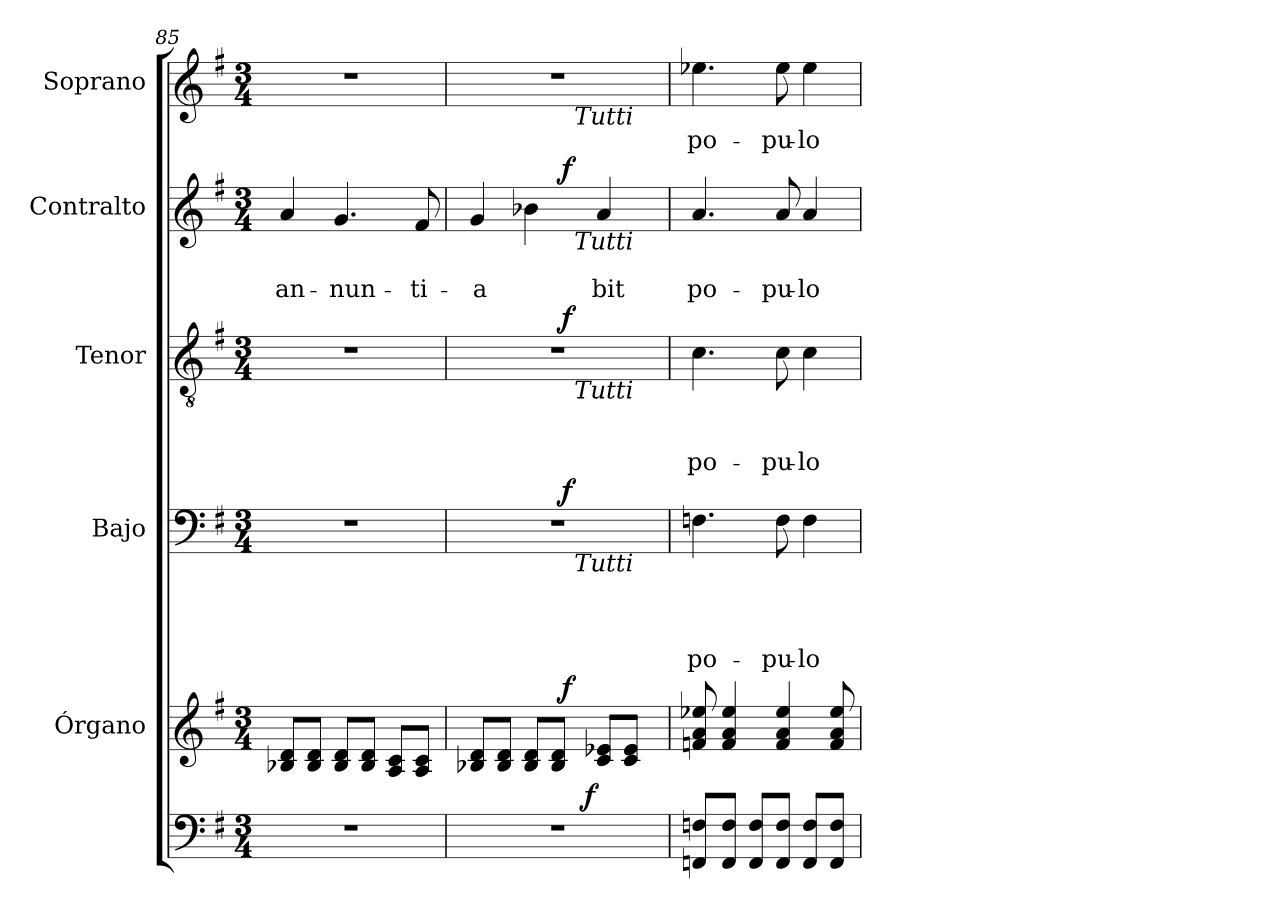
**kern	**dynam	**kern	**dynam	**kern	**text	**text	**text	**text	**dynam	**kern	**text	**text	**text	**dynam	**kern	**text	**text	**dynam	**kern	**text
*part6	*part6	*part5	*part5	*part4	*part4	*part4	*part4	*part4	*part4	*part3	*part3	*part3	*part3	*part3	*part2	*part2	*part2	*part2	*part1	*part1
*staff6	*staff6	*staff5	*staff5	*staff4	*staff4	*staff4	*staff4	*staff4	*staff4	*staff3	*staff3	*staff3	*staff3	*staff3	*staff2	*staff2	*staff2	*staff2	*staff1	*staff1
*	*	*I"Órgano	*	*I"Bajo	*	*	*	*	*	*I"Tenor	*	*	*	*	*I"Contralto	*	*	*	*I"Soprano	*
*clefF4	*	*clefG2	*	*clefF4	*	*	*	*	*	*clefGv2	*	*	*	*	*clefG2	*	*	*	*clefG2	*
*k[f#]	*	*k[f#]	*	*k[f#]	*	*	*	*	*	*k[f#]	*	*	*	*	*k[f#]	*	*	*	*k[f#]	*
*G:	*	*G:	*	*G:	*	*	*	*	*	*G:	*	*	*	*	*G:	*	*	*	*G:	*
*M3/4	*	*M3/4	*	*M3/4	*	*	*	*	*	*M3/4	*	*	*	*	*M3/4	*	*	*	*M3/4	*
=85	=85	=85	=85	=85	=85	=85	=85	=85	=85	=85	=85	=85	=85	=85	=85	=85	=85	=85	=85	=85
!	!	!	!	!	!	!	!	!	!	!	!	!	!	!	!	!	!LO:LY:b	!	!	!
2.r	.	8B-X/ 8d/L	.	2.r	.	.	.	.	.	2.r	.	.	.	.	4a/	.	an-	.	2.r	.
.	.	8B-/ 8d/J	.	.	.	.	.	.	.	.	.	.	.	.	.	.	.	.	.	.
!	!	!	!	!	!	!	!	!	!	!	!	!	!	!	!	!	!LO:LY:b	!	!	!
.	.	8B-/ 8d/L	.	.	.	.	.	.	.	.	.	.	.	.	4.g/	.	-nun-	.	.	.
.	.	8B-/ 8d/J	.	.	.	.	.	.	.	.	.	.	.	.	.	.	.	.	.	.
.	.	8A/ 8c/L	.	.	.	.	.	.	.	.	.	.	.	.	.	.	.	.	.	.
!	!	!	!	!	!	!	!	!	!	!	!	!	!	!	!	!	!LO:LY:b	!	!	!
.	.	8A/ 8c/J	.	.	.	.	.	.	.	.	.	.	.	.	8f#/	.	-ti-	.	.	.
=86	=86	=86	=86	=86	=86	=86	=86	=86	=86	=86	=86	=86	=86	=86	=86	=86	=86	=86	=86	=86
!	!	!	!	!	!	!	!	!	!	!	!	!	!	!	!	!	!LO:LY:b	!	!	!
*^	*	*^	*	*^	*	*	*	*	*	*^	*	*	*	*	*^	*	*	*	*^	*
*	*	*	*	*	*	*	*^	*	*	*	*	*	*	*^	*	*	*	*	*	*^	*	*	*	*	*	*
2.r	4...ryy	.	8B-X/ 8d/L	4ryy	.	2.r	4ryy	4..ryy	.	.	.	.	.	2.r	4ryy	4..ryy	.	.	.	.	4g/	4ryy	4..ryy	.	-a	.	2.r	4..ryy	.
.	.	.	8B-/ 8d/J	.	.	.	.	.	.	.	.	.	.	.	.	.	.	.	.	.	.	.	.	.	.	.	.	.	.
.	.	.	8B-/ 8d/L	8ryy	.	.	8ryy	.	.	.	.	.	.	.	8ryy	.	.	.	.	.	4b-X\	8ryy	.	.	.	.	.	.	.
.	.	.	8B-/ 8d/J	32ryy	.	.	32ryy	.	.	.	.	.	.	.	32ryy	.	.	.	.	.	.	32ryy	.	.	.	.	.	.	.
!	!	!	!	!	!LO:DY:a	!	!	!	!	!	!	!	!LO:DY:a	!	!	!	!	!	!	!LO:DY:a	!	!	!	!	!	!LO:DY:a	!	!	!
.	.	.	.	4ryy	f	.	4ryy	.	.	.	.	.	f	.	4ryy	.	.	.	.	f	.	4ryy	.	.	.	f	.	.	.
!	!	!	!	!	!	!	!	!	!	!	!	!	!	!	!	!	!	!	!	!	!	!	!	!	!	!	!	!LO:TX:b:i:t=Tutti	!
!	!	!	!	!	!	!	!	!	!	!	!	!	!	!	!	!	!	!	!	!	!	!	!LO:TX:b:i:t=Tutti	!	!	!	!	!	!
!	!	!	!	!	!	!	!	!	!	!	!	!	!	!	!	!LO:TX:b:i:t=Tutti	!	!	!	!	!	!	!	!	!	!	!	!	!
!	!	!	!	!	!	!	!	!LO:TX:b:i:t=Tutti	!	!	!	!	!	!	!	!	!	!	!	!	!	!	!	!	!	!	!	!	!
.	.	.	.	.	.	.	.	4ryy	.	.	.	.	.	.	.	4ryy	.	.	.	.	.	.	4ryy	.	.	.	.	4ryy	.
!	!	!LO:DY:a	!	!	!	!	!	!	!	!	!	!	!	!	!	!	!	!	!	!	!	!	!	!	!	!	!	!	!
.	4ryy	f	.	.	.	.	.	.	.	.	.	.	.	.	.	.	.	.	.	.	.	.	.	.	.	.	.	.	.
!	!	!	!	!	!	!	!	!	!	!	!	!	!	!	!	!	!	!	!	!	!	!	!	!	!LO:LY:b	!	!	!	!
.	.	.	8c/ 8e-X/L	.	.	.	.	.	.	.	.	.	.	.	.	.	.	.	.	.	4a/	.	.	.	bit	.	.	.	.
.	.	.	8c/ 8e-/J	.	.	.	.	.	.	.	.	.	.	.	.	.	.	.	.	.	.	.	.	.	.	.	.	.	.
.	.	.	.	16.ryy	.	.	16.ryy	.	.	.	.	.	.	.	16.ryy	.	.	.	.	.	.	16.ryy	.	.	.	.	.	.	.
.	.	.	.	.	.	.	.	16ryy	.	.	.	.	.	.	.	16ryy	.	.	.	.	.	.	16ryy	.	.	.	.	16ryy	.
.	32ryy	.	.	.	.	.	.	.	.	.	.	.	.	.	.	.	.	.	.	.	.	.	.	.	.	.	.	.	.
=87	=87	=87	=87	=87	=87	=87	=87	=87	=87	=87	=87	=87	=87	=87	=87	=87	=87	=87	=87	=87	=87	=87	=87	=87	=87	=87	=87	=87	=87
!	!	!	!	!	!	!	!	!	!	!	!	!LO:LY:b	!	!	!	!	!	!	!LO:LY:b	!	!	!	!	!	!LO:LY:b	!	!	!	!LO:LY:b
*v	*v	*	*	*	*	*v	*v	*v	*	*	*	*	*	*v	*v	*v	*	*	*	*	*v	*v	*v	*	*	*	*v	*v	*
*	*	*v	*v	*	*	*	*	*	*	*	*	*	*	*	*	*	*	*	*	*	*
8FFn/ 8Fn/L	.	8fn/ 8a/ 8ee-X/	.	4.Fn\	.	.	.	po-	.	4.c\	.	.	po-	.	4.a/	.	po-	.	4.ee-X\	po-
8FF/ 8F/J	.	4f/ 4a/ 4ee-/	.	.	.	.	.	.	.	.	.	.	.	.	.	.	.	.	.	.
8FF/ 8F/L	.	.	.	.	.	.	.	.	.	.	.	.	.	.	.	.	.	.	.	.
!	!	!	!	!	!	!	!	!LO:LY:b	!	!	!	!	!LO:LY:b	!	!	!	!LO:LY:b	!	!	!LO:LY:b
8FF/ 8F/J	.	4f/ 4a/ 4ee-/	.	8F\	.	.	.	-pu-	.	8c\	.	.	-pu-	.	8a/	.	-pu-	.	8ee-\	-pu-
!	!	!	!	!	!	!	!	!LO:LY:b	!	!	!	!	!LO:LY:b	!	!	!	!LO:LY:b	!	!	!LO:LY:b
8FF/ 8F/L	.	.	.	4F\	.	.	.	-lo	.	4c\	.	.	-lo	.	4a/	.	-lo	.	4ee-\	-lo
8FF/ 8F/J	.	8f/ 8a/ 8ee-/	.	.	.	.	.	.	.	.	.	.	.	.	.	.	.	.	.	.
=	=	=	=	=	=	=	=	=	=	=	=	=	=	=	=	=	=	=	=	=
*-	*-	*-	*-	*-	*-	*-	*-	*-	*-	*-	*-	*-	*-	*-	*-	*-	*-	*-	*-	*-
